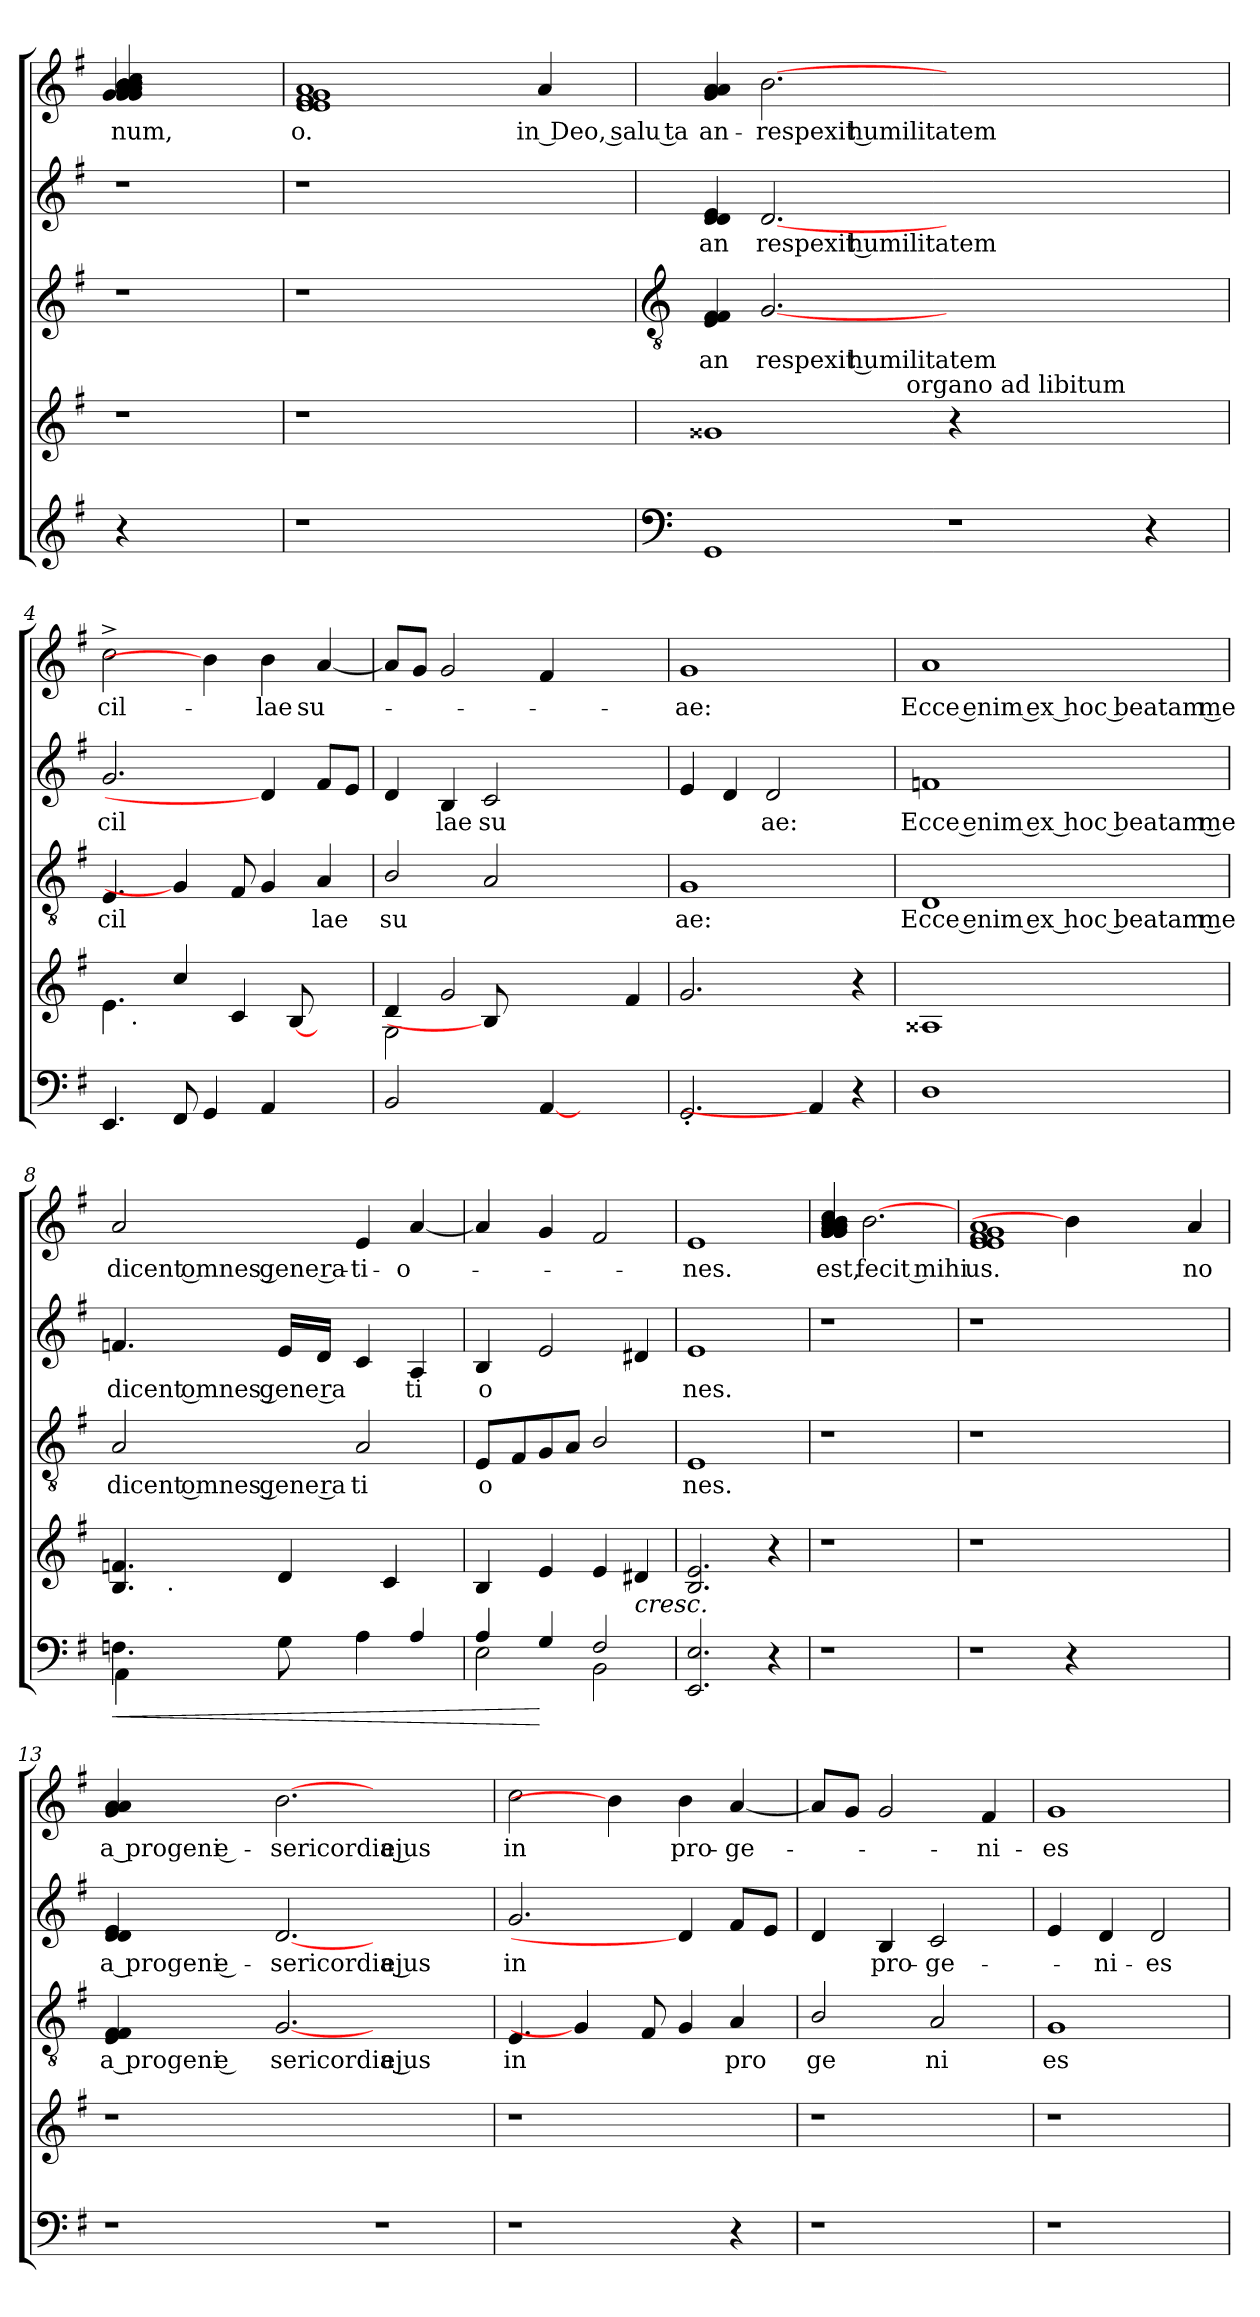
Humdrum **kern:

**kern	**kern	**dynam	**kern	**text	**kern	**text	**kern	**text
*part4	*part4	*part4	*part3	*part3	*part2	*part2	*part1	*part1
*staff5	*staff4	*staff4/5	*staff3	*staff3	*staff2	*staff2	*staff1	*staff1
!!LO:PB:g=z
*clefG2	*clefG2	*	*clefG2	*	*clefG2	*	*clefG2	*
*k[f#]	*k[f#]	*	*k[f#]	*	*k[f#]	*	*k[f#]	*
*G:	*G:	*	*G:	*	*G:	*	*G:	*
=1	=1	=1	=1	=1	=1	=1	=1	=1
!	!	!	!	!	!	!	!	!LO:LY:b
*	*	*	*	*	*	*	*^	*
!	!	!	!	!	!	!	!	!	!LO:LY:b
4r	1r	.	1r	.	1r	.	(<4g/ 4g/ 4a/ 4a/ 4a/ 4b/ 4b/ 4b/ 4b/ 4b/ 4b/ 4cc/	4g/	num,
2.ryy	.	.	.	.	.	.	2.ryy	2.ryy	.
!!LO:LB:g=z
=2	=2	=2	=2	=2	=2	=2	=2	=2	=2
!	!	!	!	!	!	!	!	!	!LO:LY:b:rj
*	*	*	*	*	*	*	*v	*v	*
1r	1r	.	1r	.	1r	.	(<1e 1e 1f# 1g 1a	o.
1ryy	1ryy	.	1ryy	.	1ryy	.	2.ryy	.
!	!	!	!	!	!	!	!	!LO:LY:b:rj
.	.	.	.	.	.	.	4a/	in Deo, salu ta
!!LO:LB:g=z
=3	=3	=3	=3	=3	=3	=3	=3	=3
*clefF4	*	*	*clefGv2	*	*	*	*	*
!	!	!	!	!LO:LY:b	!	!LO:LY:b	!	!LO:LY:b
*	*^	*	*	*	*	*	*	*
1GG	1g##X	2ryy	.	4E/ 4F#/ 4F#/	an	4d/ 4d/ 4e/	an	4g/ 4a/ 4a/	an-
!	!	!	!	!	!LO:LY:b	!	!LO:LY:b	!	!LO:LY:b
.	.	.	.	[2.G	respexit humilitatem	[2.d	respexit humilitatem	[2.b	-respexit humilitatem
.	.	4ryy	.	.	.	.	.	.	.
.	.	16.ryy	.	.	.	.	.	.	.
!	!	!LO:TX:a:t=organo ad libitum	!	!	!	!	!	!	!
.	.	1ryy	.	.	.	.	.	.	.
1r	4r	.	.	1ryy	.	1ryy	.	1ryy	.
.	1ryy	.	.	.	.	.	.	.	.
.	.	4ryy	.	.	.	.	.	.	.
4r	.	.	.	4ryy	.	4ryy	.	4ryy	.
.	.	8ryy	.	.	.	.	.	.	.
.	.	32ryy	.	.	.	.	.	.	.
=4	=4	=4	=4	=4	=4	=4	=4	=4	=4
!	!LO:N:head=solid	!	!	!	!LO:LY:b	!	!LO:LY:b	!	!LO:LY:b:rj
4.EE/	4.e\	8ryy	.	4.E/	cil	2.g/	cil	2cc^>\	cil-
!	!	!LO:TX:b:t=.	!	!	!	!	!	!	!
.	.	1ryy	.	.	.	.	.	.	.
8FF#/	4cc/	.	.	4G]	.	.	.	.	.
4GG/	.	.	.	.	.	.	.	4b]	.
!	!LO:N:head=solid	!	!	!	!	!	!	!	!
.	4c/	.	.	8F#/	.	.	.	.	.
!	!	!	!	!	!	!	!	!	!LO:LY:b
4AA/	.	.	.	4G/	.	4d]	.	4b\	-lae
!	!LO:N:head=solid	!	!	!	!	!	!	!	!
.	[8B/	.	.	.	.	.	.	.	.
!	!	!	!	!	!LO:LY:b	!	!	!	!LO:LY:b
4ryy	4ryy	.	.	4A/	lae	8f#/L	.	[<4a/	su-
.	.	8ryy	.	.	.	8e/J	.	.	.
=5	=5	=5	=5	=5	=5	=5	=5	=5	=5
!	!	!	!	!	!LO:LY:b	!	!	!	!
2BB/	2G\	4d/	.	2B/	su	4d/	.	8a/L]	.
.	.	.	.	.	.	.	.	8g/J	.
!	!	!	!	!	!	!	!LO:LY:b	!	!
.	.	2g/	.	.	.	4B/	lae	2g/	.
!	!LO:N:head=solid	!	!	!	!	!	!LO:LY:b	!	!
4ryy	8B/]	.	.	2A/	.	2c/	su	.	.
.	2..ryy	.	.	.	.	.	.	.	.
[4AA/	.	4ryy	.	.	.	.	.	4f#/	.
2ryy	.	4ryy	.	2ryy	.	2ryy	.	2ryy	.
.	.	4f#/	.	.	.	.	.	.	.
=6	=6	=6	=6	=6	=6	=6	=6	=6	=6
!	!	!	!	!	!LO:LY:b	!	!	!	!LO:LY:b
*	*v	*v	*	*	*	*	*	*	*
2.GG'</	2.g/	.	1G	ae:	4e/	.	1g	-ae:
.	.	.	.	.	4d/	.	.	.
!	!	!	!	!	!	!LO:LY:b	!	!
.	.	.	.	.	2d/	ae:	.	.
4AA/]	4ryy	.	.	.	.	.	.	.
4r	4r	.	4ryy	.	4ryy	.	4ryy	.
!!LO:LB:g=z
=7	=7	=7	=7	=7	=7	=7	=7	=7
!	!	!	!	!LO:LY:b	!	!LO:LY:b	!	!LO:LY:b
1D	1A##X	.	1D	Ecce enim ex hoc beatam me	1fn	Ecce enim ex hoc beatam me	1a	Ecce enim ex hoc beatam me
=8	=8	=8	=8	=8	=8	=8	=8	=8
*^	*	*	*	*	*	*	*	*
!	!	!LO:N:n=1:head=solid	!LO:HP:b=2	!	!LO:LY:b:rj	!	!LO:LY:b:rj	!	!LO:LY:b:rj
*	*	*^	*	*	*	*	*	*	*
4.Fn\	4AA\	4.B/ 4.fn/	8ryy	<	2A/	dicent omnes gene ra	4.fn/	dicent omnes gene ra	2a/	dicent omnes gene ra-
!	!	!	!LO:TX:b:t=.	!	!	!	!	!	!	!
.	.	.	2..ryy	.	.	.	.	.	.	.
.	2.ryy	.	.	.	.	.	.	.	.	.
!	!	!LO:N:head=solid	!	!	!	!	!	!	!	!
8G\	.	4d/	.	.	.	.	16e/LL	.	.	.
.	.	.	.	.	.	.	16d/JJ	.	.	.
!	!	!	!	!	!	!LO:LY:b:rj	!	!	!	!LO:LY:b:rj
4A\	.	.	.	.	2A/	ti	4c/	.	4e/	-ti-
.	.	4c/	.	.	.	.	.	.	.	.
!	!	!	!	!	!	!	!	!LO:LY:b:rj	!	!LO:LY:b:rj
4A/	.	.	.	.	.	.	4A/	ti	[<4a/	-o-
.	.	8ryy	.	.	.	.	.	.	.	.
=9	=9	=9	=9	=9	=9	=9	=9	=9	=9	=9
!	!	!	!	!	!	!LO:LY:b:rj	!	!LO:LY:b:rj	!	!
2E\	4A/	16ryy	4B/	.	8E/L	o	4B/	o	4a/]	.
.	.	2...ryy	.	.	.	.	.	.	.	.
.	.	.	.	.	8F#/	.	.	.	.	.
.	4G/	.	4e/	[	8G/	.	2e/	.	4g/	.
.	.	.	.	.	8A/J	.	.	.	.	.
2BB\	2F#/	.	4e/	[	2B/	.	.	.	2f#/	.
!	!	!	!	!LO:HP:b	!	!	!	!	!	!
.	.	.	4d#X/	<	.	.	4d#X/	.	.	.
*v	*v	*	*	*	*	*	*	*	*	*
=10	=10	=10	=10	=10	=10	=10	=10	=10	=10
!	!	!	!	!	!LO:LY:b	!	!LO:LY:b	!	!LO:LY:b
*	*v	*v	*	*	*	*	*	*	*
2.EE/ 2.E/	2.B/ 2.e/	.	1E	nes.	1e	nes.	1e	-nes.
4r	4r	.	.	.	.	.	.	.
!!LO:PB:g=z
=11	=11	=11	=11	=11	=11	=11	=11	=11
!	!	!	!	!	!	!	!	!LO:LY:b
1r	1r	.	1r	.	1r	.	(<4g/ 4g/ 4g/ 4a/ 4a/ 4a/ 4b/ 4b/ 4cc/	est,
!	!	!	!	!	!	!	!	!LO:LY:b
.	.	.	.	.	.	.	[2.b	fecit mihi
=12	=12	=12	=12	=12	=12	=12	=12	=12
!	!	!	!	!	!	!	!	!LO:LY:b:rj
1r	1r	.	1r	.	1r	.	(<1e 1e 1f# 1g 1a	us.
4r	1ryy	.	1ryy	.	1ryy	.	4b]	.
1ryy	.	.	.	.	.	.	2.ryy	.
!	!	!	!	!	!	!	!	!LO:LY:b:rj
.	4ryy	.	4ryy	.	4ryy	.	4a/	no
!!LO:LB:g=z
=13	=13	=13	=13	=13	=13	=13	=13	=13
!	!	!	!	!LO:LY:b	!	!LO:LY:b	!	!LO:LY:b
1r	1r	.	4E/ 4F#/ 4F#/	a progeni e	4d/ 4d/ 4e/	-a progeni e-	4g/ 4a/ 4a/	-a progeni e-
!	!	!	!	!LO:LY:b	!	!LO:LY:b	!	!LO:LY:b
.	.	.	[2.G	sericordia ejus	[2.d	-sericordia ejus	[2.b	-sericordia ejus
1r	1ryy	.	1ryy	.	1ryy	.	1ryy	.
=14	=14	=14	=14	=14	=14	=14	=14	=14
!	!	!	!	!LO:LY:b	!	!LO:LY:b	!	!LO:LY:b
1r	1r	.	4.E/	in	2.g/	in	2cc\	in
.	.	.	4G]	.	.	.	.	.
.	.	.	.	.	.	.	4b]	.
.	.	.	8F#/	.	.	.	.	.
!	!	!	!	!	!	!	!	!LO:LY:b
.	.	.	4G/	.	4d]	.	4b\	pro-
!	!	!	!	!LO:LY:b	!	!	!	!LO:LY:b
4r	4ryy	.	4A/	pro	8f#/L	.	[<4a/	-ge-
.	.	.	.	.	8e/J	.	.	.
=15	=15	=15	=15	=15	=15	=15	=15	=15
!	!	!	!	!LO:LY:b:rj	!	!	!	!
1r	1r	.	2B/	ge	4d/	.	8a/L]	.
.	.	.	.	.	.	.	8g/J	.
!	!	!	!	!	!	!LO:LY:b	!	!
.	.	.	.	.	4B/	pro-	2g/	.
!	!	!	!	!LO:LY:b:rj	!	!LO:LY:b	!	!
.	.	.	2A/	ni	2c/	-ge-	.	.
!	!	!	!	!	!	!	!	!LO:LY:b:rj
.	.	.	.	.	.	.	4f#/	-ni-
=16	=16	=16	=16	=16	=16	=16	=16	=16
!	!	!	!	!LO:LY:b:rj	!	!	!	!LO:LY:b:rj
1r	1r	.	1G	es	4e/	.	1g	-es
!	!	!	!	!	!	!LO:LY:b:rj	!	!
.	.	.	.	.	4d/	-ni-	.	.
!	!	!	!	!	!	!LO:LY:b	!	!
.	.	.	.	.	2d/	-es	.	.
=	=	=	=	=	=	=	=	=
*-	*-	*-	*-	*-	*-	*-	*-	*-
